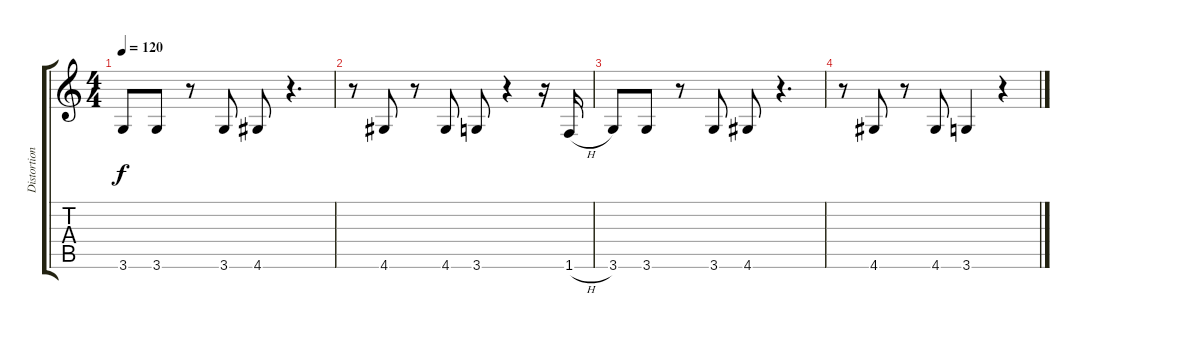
\track ("Distortion Guitar" "Distortion") {instrument distortionguitar}
\staff {score tabs}
\tuning (E4 B3 G3 D3 A2 E2) {hide}
\ts (4 4)
\tempo 120
\clef g2
\ks c
3.6.8{dy f} 3.6.8 r.8 3.6.8 4.6.8 r.4{d} |
r.8 4.6.8 r.8 4.6.8 3.6.8 r.4 r.16 1.6{h}.16 |
3.6.8 3.6.8 r.8 3.6.8 4.6.8 r.4{d} |
r.8 4.6.8 r.8 4.6.8 3.6.4 r.4
